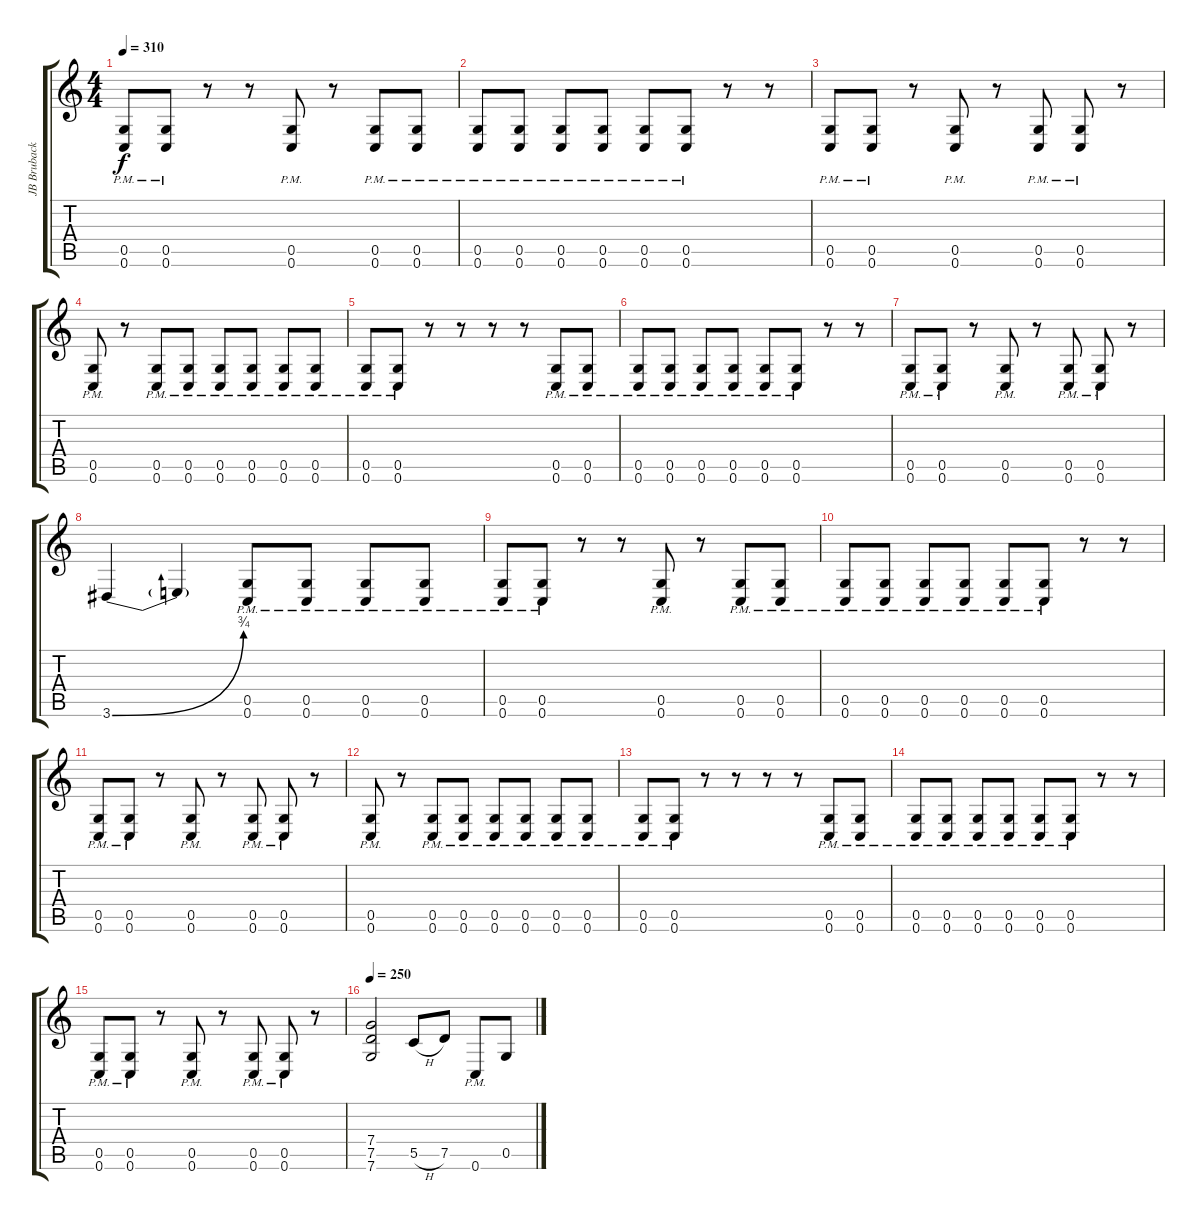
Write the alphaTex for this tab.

\track ("JB Brubacker (Guitar 1)" "JB Bruback") {instrument distortionguitar}
\staff {score tabs}
\tuning (D4 A3 F3 C3 G2 C2) {hide}
\ts (4 4)
\tempo 310
\clef g2
\ks c
(0.5{pm} 0.6{pm}).8{dy f} (0.5{pm} 0.6{pm}).8 r.8 r.8 (0.5{pm} 0.6{pm}).8 r.8 (0.5{pm} 0.6{pm}).8 (0.5{pm} 0.6{pm}).8 |
(0.5{pm} 0.6{pm}).8 (0.5{pm} 0.6{pm}).8 (0.5{pm} 0.6{pm}).8 (0.5{pm} 0.6{pm}).8 (0.5{pm} 0.6{pm}).8 (0.5{pm} 0.6{pm}).8 r.8 r.8 |
(0.5{pm} 0.6{pm}).8 (0.5{pm} 0.6{pm}).8 r.8 (0.5{pm} 0.6{pm}).8 r.8 (0.5{pm} 0.6{pm}).8 (0.5{pm} 0.6{pm}).8 r.8 |
(0.5{pm} 0.6{pm}).8 r.8 (0.5{pm} 0.6{pm}).8 (0.5{pm} 0.6{pm}).8 (0.5{pm} 0.6{pm}).8 (0.5{pm} 0.6{pm}).8 (0.5{pm} 0.6{pm}).8 (0.5{pm} 0.6{pm}).8 |
(0.5{pm} 0.6{pm}).8 (0.5{pm} 0.6{pm}).8 r.8 r.8 r.8 r.8 (0.5{pm} 0.6{pm}).8 (0.5{pm} 0.6{pm}).8 |
(0.5{pm} 0.6{pm}).8 (0.5{pm} 0.6{pm}).8 (0.5{pm} 0.6{pm}).8 (0.5{pm} 0.6{pm}).8 (0.5{pm} 0.6{pm}).8 (0.5{pm} 0.6{pm}).8 r.8 r.8 |
(0.5{pm} 0.6{pm}).8 (0.5{pm} 0.6{pm}).8 r.8 (0.5{pm} 0.6{pm}).8 r.8 (0.5{pm} 0.6{pm}).8 (0.5{pm} 0.6{pm}).8 r.8 |
3.6{be (bend 0 0 60 3)}.4 3.6{t}.4 (0.5{pm} 0.6{pm}).8 (0.5{pm} 0.6{pm}).8 (0.5{pm} 0.6{pm}).8 (0.5{pm} 0.6{pm}).8 |
(0.5{pm} 0.6{pm}).8 (0.5{pm} 0.6{pm}).8 r.8 r.8 (0.5{pm} 0.6{pm}).8 r.8 (0.5{pm} 0.6{pm}).8 (0.5{pm} 0.6{pm}).8 |
(0.5{pm} 0.6{pm}).8 (0.5{pm} 0.6{pm}).8 (0.5{pm} 0.6{pm}).8 (0.5{pm} 0.6{pm}).8 (0.5{pm} 0.6{pm}).8 (0.5{pm} 0.6{pm}).8 r.8 r.8 |
(0.5{pm} 0.6{pm}).8 (0.5{pm} 0.6{pm}).8 r.8 (0.5{pm} 0.6{pm}).8 r.8 (0.5{pm} 0.6{pm}).8 (0.5{pm} 0.6{pm}).8 r.8 |
(0.5{pm} 0.6{pm}).8 r.8 (0.5{pm} 0.6{pm}).8 (0.5{pm} 0.6{pm}).8 (0.5{pm} 0.6{pm}).8 (0.5{pm} 0.6{pm}).8 (0.5{pm} 0.6{pm}).8 (0.5{pm} 0.6{pm}).8 |
(0.5{pm} 0.6{pm}).8 (0.5{pm} 0.6{pm}).8 r.8 r.8 r.8 r.8 (0.5{pm} 0.6{pm}).8 (0.5{pm} 0.6{pm}).8 |
(0.5{pm} 0.6{pm}).8 (0.5{pm} 0.6{pm}).8 (0.5{pm} 0.6{pm}).8 (0.5{pm} 0.6{pm}).8 (0.5{pm} 0.6{pm}).8 (0.5{pm} 0.6{pm}).8 r.8 r.8 |
(0.5{pm} 0.6{pm}).8 (0.5{pm} 0.6{pm}).8 r.8 (0.5{pm} 0.6{pm}).8 r.8 (0.5{pm} 0.6{pm}).8 (0.5{pm} 0.6{pm}).8 r.8 |
\tempo 250
(7.4 7.5 7.6).2 5.5{h}.8 7.5.8 0.6{pm}.8 0.5.8
